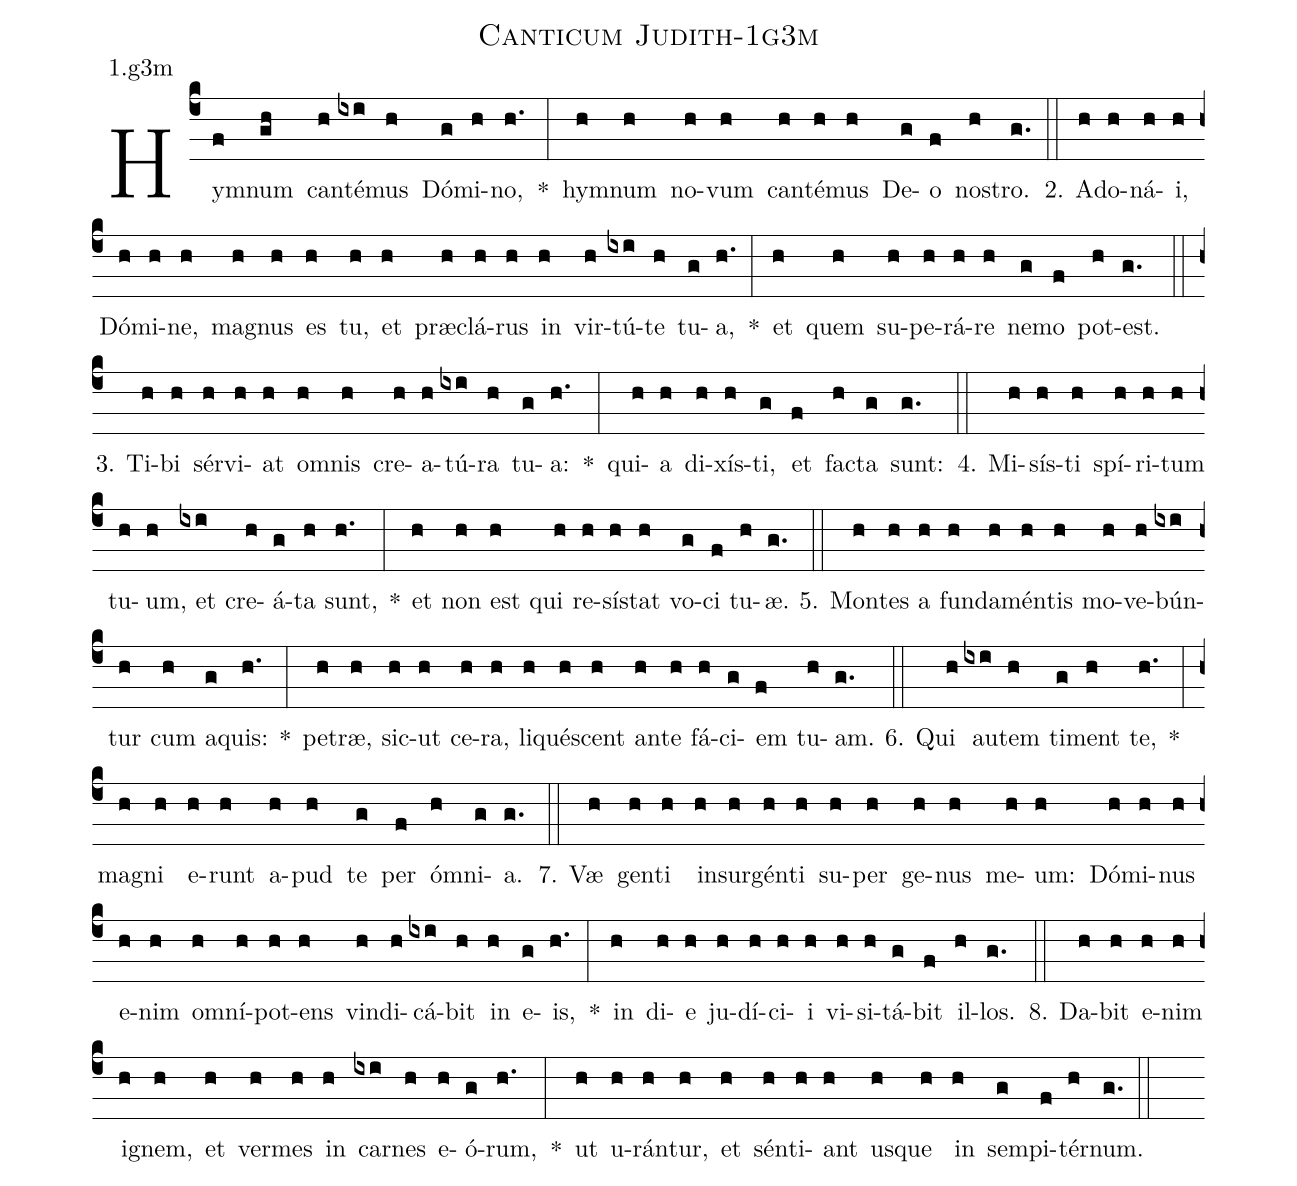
name: Canticum Judith-1g3m;
annotation: 1.g3m;
%%
(c4)Hym(f)num(gh) can(h)té(ixi)mus(h) Dó(g)mi(h)no,(h.) *(:) hym(h)num(h) no(h)vum(h) can(h)té(h)mus(h) De(g)o(f) nos(h)tro.(g.) (::)
2. A(h)do(h)ná(h)i,(h) Dó(h)mi(h)ne,(h) ma(h)gnus(h) es(h) tu,(h) et(h) præ(h)clá(h)rus(h) in(h) vir(h)tú(ixi)te(h) tu(g)a,(h.) *(:) et(h) quem(h) su(h)pe(h)rá(h)re(h) ne(g)mo(f) pot(h)est.(g.) (::)
3. Ti(h)bi(h) sér(h)vi(h)at(h) om(h)nis(h) cre(h)a(h)tú(ixi)ra(h) tu(g)a:(h.) *(:) qui(h)a(h) di(h)xís(h)ti,(g) et(f) fac(h)ta(g) sunt:(g.) (::)
4. Mi(h)sís(h)ti(h) spí(h)ri(h)tum(h) tu(h)um,(h) et(ixi) cre(h)á(g)ta(h) sunt,(h.) *(:) et(h) non(h) est(h) qui(h) re(h)sís(h)tat(h) vo(g)ci(f) tu(h)æ.(g.) (::)
5. Mon(h)tes(h) a(h) fun(h)da(h)mén(h)tis(h) mo(h)ve(h)bún(ixi)tur(h) cum(h) a(g)quis:(h.) *(:) pe(h)træ,(h) sic(h)ut(h) ce(h)ra,(h) li(h)qué(h)scent(h) an(h)te(h) fá(h)ci(g)em(f) tu(h)am.(g.) (::)
6. Qui(h) au(ixi)tem(h) ti(g)ment(h) te,(h.) *(:) ma(h)gni(h) e(h)runt(h) a(h)pud(h) te(g) per(f) óm(h)ni(g)a.(g.) (::)
7. Væ(h) gen(h)ti(h) in(h)sur(h)gén(h)ti(h) su(h)per(h) ge(h)nus(h) me(h)um:(h) Dó(h)mi(h)nus(h) e(h)nim(h) om(h)ní(h)pot(h)ens(h) vin(h)di(h)cá(ixi)bit(h) in(h) e(g)is,(h.) *(:) in(h) di(h)e(h) ju(h)dí(h)ci(h)i(h) vi(h)si(h)tá(g)bit(f) il(h)los.(g.) (::)
8. Da(h)bit(h) e(h)nim(h) i(h)gnem,(h) et(h) ver(h)mes(h) in(h) car(ixi)nes(h) e(h)ó(g)rum,(h.) *(:) ut(h) u(h)rán(h)tur,(h) et(h) sén(h)ti(h)ant(h) us(h)que(h) in(h) sem(g)pi(f)tér(h)num.(g.) (::)
